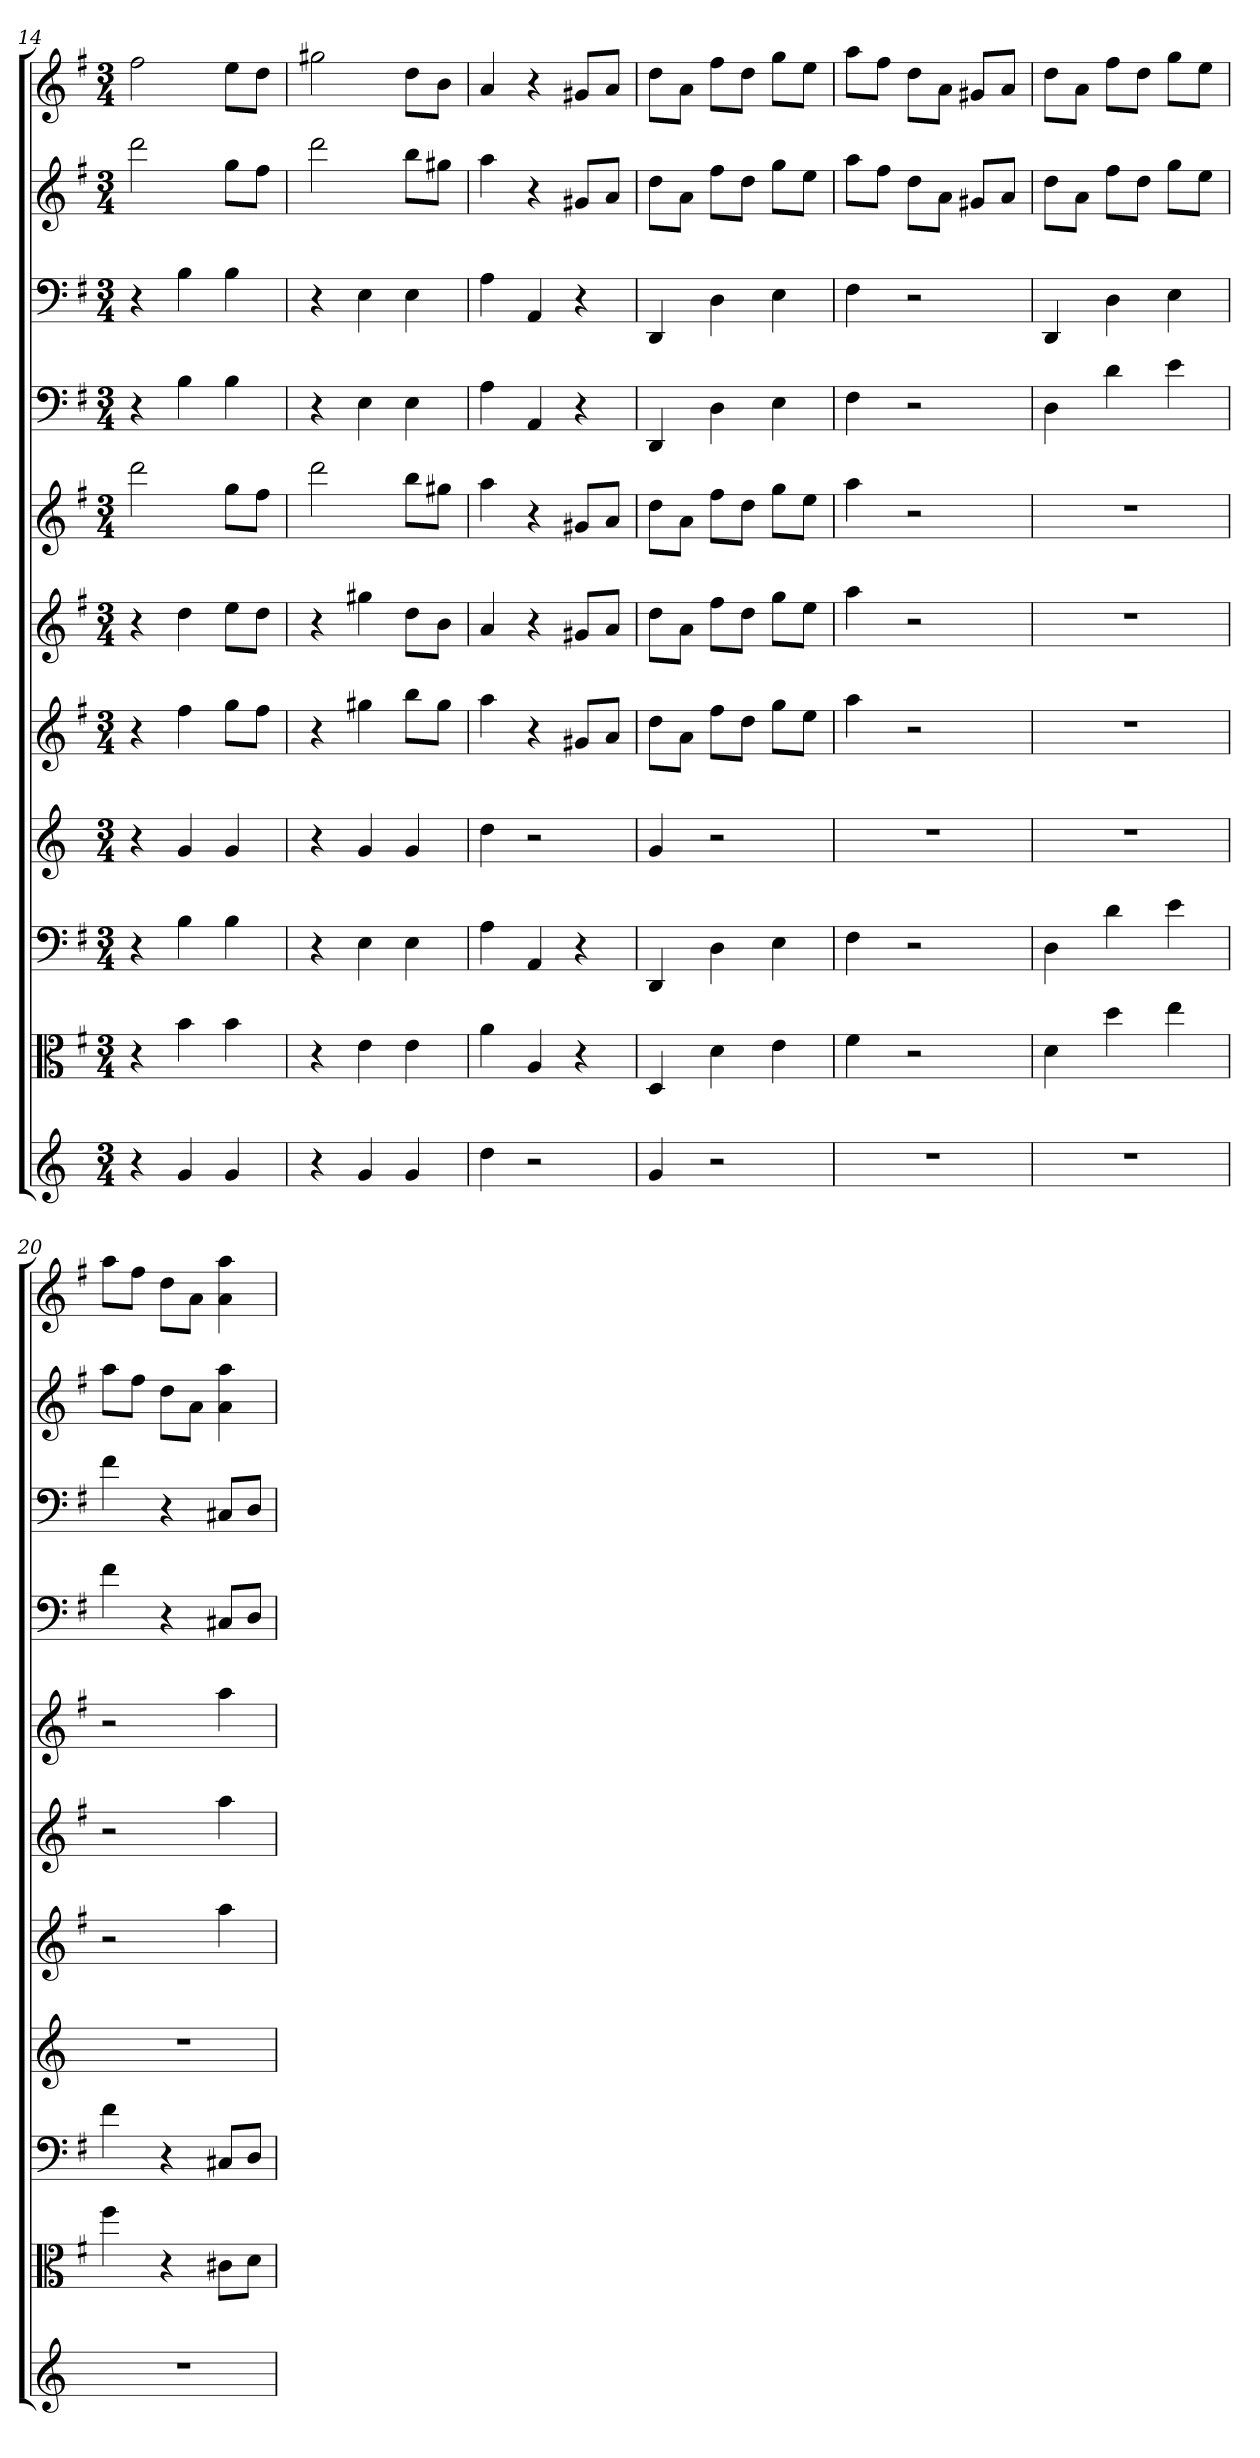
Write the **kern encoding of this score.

**kern	**kern	**kern	**kern	**kern	**kern	**kern	**kern	**kern	**kern	**kern
*part11	*part10	*part9	*part8	*part7	*part6	*part5	*part4	*part3	*part2	*part1
*staff11	*staff10	*staff9	*staff8	*staff7	*staff6	*staff5	*staff4	*staff3	*staff2	*staff1
*	*clefC3	*clefF4	*	*	*	*	*clefF4	*clefF4	*	*
*k[]	*k[f#]	*k[f#]	*k[]	*k[f#]	*k[f#]	*k[f#]	*k[f#]	*k[f#]	*k[f#]	*k[f#]
*M3/4	*M3/4	*M3/4	*M3/4	*M3/4	*M3/4	*M3/4	*M3/4	*M3/4	*M3/4	*M3/4
=14	=14	=14	=14	=14	=14	=14	=14	=14	=14	=14
4r	4r	4r	4r	4r	4r	2ddd	4r	4r	2ddd	2ff#
4g	4b	4B	4g	4ff#	4dd	.	4B	4B	.	.
4g	4b	4B	4g	8ggL	8eeL	8ggL	4B	4B	8ggL	8eeL
.	.	.	.	8ff#J	8ddJ	8ff#J	.	.	8ff#J	8ddJ
=15	=15	=15	=15	=15	=15	=15	=15	=15	=15	=15
4r	4r	4r	4r	4r	4r	2ddd	4r	4r	2ddd	2gg#X
4g	4e	4E	4g	4gg#X	4gg#X	.	4E	4E	.	.
4g	4e	4E	4g	8bbL	8ddL	8bbL	4E	4E	8bbL	8ddL
.	.	.	.	8gg#J	8bJ	8gg#XJ	.	.	8gg#XJ	8bJ
=16	=16	=16	=16	=16	=16	=16	=16	=16	=16	=16
4dd	4a	4A	4dd	4aa	4a	4aa	4A	4A	4aa	4a
2r	4A	4AA	2r	4r	4r	4r	4AA	4AA	4r	4r
.	4r	4r	.	8g#XL	8g#XL	8g#XL	4r	4r	8g#XL	8g#XL
.	.	.	.	8aJ	8aJ	8aJ	.	.	8aJ	8aJ
=17	=17	=17	=17	=17	=17	=17	=17	=17	=17	=17
4g	4D	4DD	4g	8ddL	8ddL	8ddL	4DD	4DD	8ddL	8ddL
.	.	.	.	8aJ	8aJ	8aJ	.	.	8aJ	8aJ
2r	4d	4D	2r	8ff#L	8ff#L	8ff#L	4D	4D	8ff#L	8ff#L
.	.	.	.	8ddJ	8ddJ	8ddJ	.	.	8ddJ	8ddJ
.	4e	4E	.	8ggL	8ggL	8ggL	4E	4E	8ggL	8ggL
.	.	.	.	8eeJ	8eeJ	8eeJ	.	.	8eeJ	8eeJ
=18	=18	=18	=18	=18	=18	=18	=18	=18	=18	=18
2.r	4f#	4F#	2.r	4aa	4aa	4aa	4F#	4F#	8aaL	8aaL
.	.	.	.	.	.	.	.	.	8ff#J	8ff#J
.	2r	2r	.	2r	2r	2r	2r	2r	8ddL	8ddL
.	.	.	.	.	.	.	.	.	8aJ	8aJ
.	.	.	.	.	.	.	.	.	8g#XL	8g#XL
.	.	.	.	.	.	.	.	.	8aJ	8aJ
=19	=19	=19	=19	=19	=19	=19	=19	=19	=19	=19
2.r	4d	4D	2.r	2.r	2.r	2.r	4D	4DD	8ddL	8ddL
.	.	.	.	.	.	.	.	.	8aJ	8aJ
.	4dd	4d	.	.	.	.	4d	4D	8ff#L	8ff#L
.	.	.	.	.	.	.	.	.	8ddJ	8ddJ
.	4ee	4e	.	.	.	.	4e	4E	8ggL	8ggL
.	.	.	.	.	.	.	.	.	8eeJ	8eeJ
=20	=20	=20	=20	=20	=20	=20	=20	=20	=20	=20
2.r	4ff#	4f#	2.r	2r	2r	2r	4f#	4f#	8aaL	8aaL
.	.	.	.	.	.	.	.	.	8ff#J	8ff#J
.	4r	4r	.	.	.	.	4r	4r	8ddL	8ddL
.	.	.	.	.	.	.	.	.	8aJ	8aJ
.	8c#X\L	8C#X/L	.	4aa	4aa	4aa	8C#X/L	8C#X/L	4a 4aa	4a 4aa
.	8d\J	8D/J	.	.	.	.	8D/J	8D/J	.	.
=	=	=	=	=	=	=	=	=	=	=
*-	*-	*-	*-	*-	*-	*-	*-	*-	*-	*-
